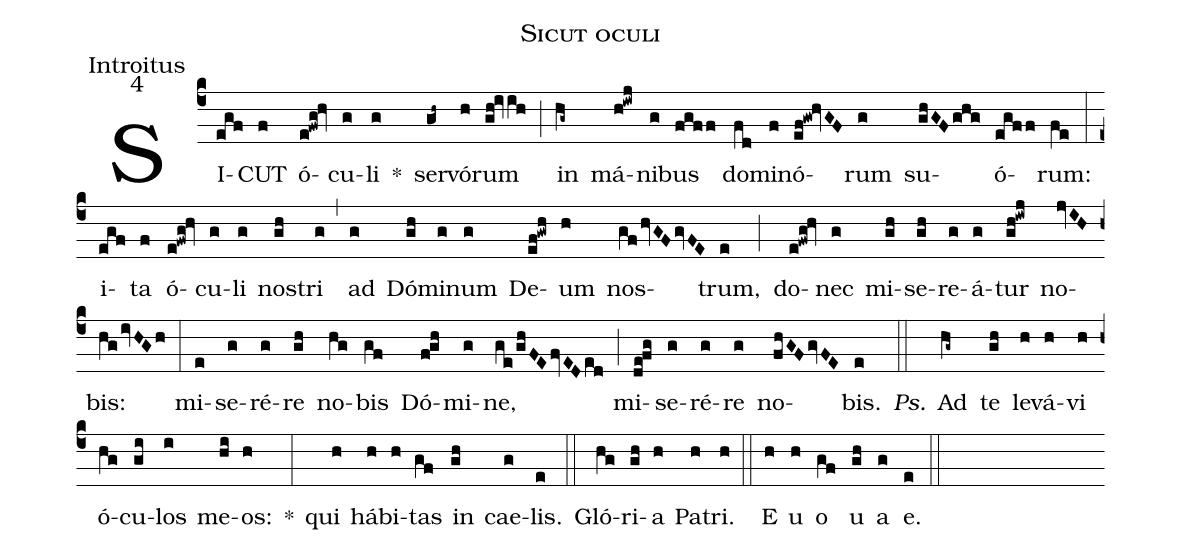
name:Sicut oculi;
office-part:Introitus;
mode:4;
%%
(c4) SI(egf)CUT(f) ó(e!fwg!hv)cu(g)li(g) *() ser(gh~)vó(h)rum(gh!ivih) (;) in(hg~) má(h!iwj)ni(g)bus(fgff) do(fd)mi(f)nó(ef!gw!hvGF)rum(g) su(ghGFghg)ó(egff)rum:(fe) (:) i(egf)ta(f) ó(e!fwg!hv)cu(g)li(g) nos(gh)tri(g) (,) ad(g) Dó(gh)mi(g)num(g) De(ef!gwh)um(h) nos(gfhvGFgvFE)trum,(e) (;) do(e!fwg!hv)nec(g) mi(gh)se(gh)re(g)á(g)tur(gh!iwj) no(jvIH)bis:(hgivHGh) (:) mi(e)se(g)ré(g)re(gh) no(hg)bis(gf) Dó(f!gh)mi(g)ne,(ge/ghFEfvEDed) (;) mi(de!fg)se(g)ré(g)re(g) no(fhGFgvFE)bis.(e) <i>Ps.</i>(::) Ad(hg~) te(gh) le(h)vá(h)vi(h) ó(hg)cu(gi)los(i) me(hi)os:(h) *(:) qui(h) há(h)bi(h)tas(gf) in(gh) cae(g)lis.(e) (::) Gló(hg)ri(gh)a(h) Pa(h)tri.(h) (::) E(h) u(h) o(gf) u(gh) a(g) e.(e) (::)
